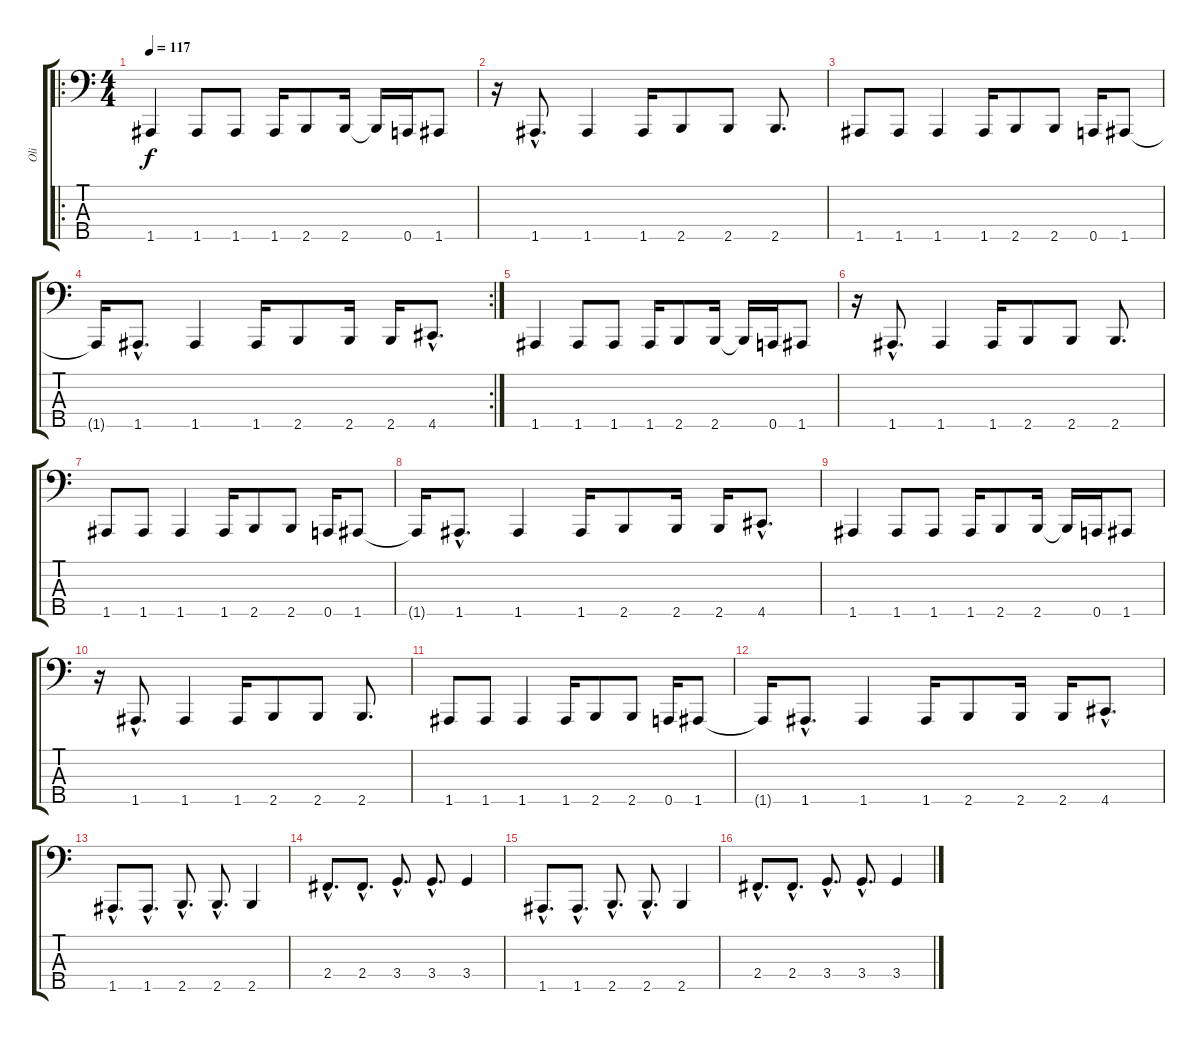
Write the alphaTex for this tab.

\track ("Oli" "Oli") {instrument slapbass1}
\staff {score tabs}
\tuning (G2 D2 A1 E1 A0) {hide}
\ro
\ts (4 4)
\tempo 117
\clef f4
\ks c
1.5.4{dy f} 1.5.8 1.5.8 1.5.16 2.5.8 2.5.16 2.5{t}.16 0.5.16 1.5.8 |
r.16 1.5{hac}.8{d} 1.5.4 1.5.16 2.5.8 2.5.8 2.5.8{d} |
1.5.8 1.5.8 1.5.4 1.5.16 2.5.8 2.5.8 0.5.16 1.5.8 |
\rc 2
1.5{t}.16 1.5{hac}.8{d} 1.5.4 1.5.16 2.5.8 2.5.16 2.5.16 4.5{hac}.8{d} |
1.5.4 1.5.8 1.5.8 1.5.16 2.5.8 2.5.16 2.5{t}.16 0.5.16 1.5.8 |
r.16 1.5{hac}.8{d} 1.5.4 1.5.16 2.5.8 2.5.8 2.5.8{d} |
1.5.8 1.5.8 1.5.4 1.5.16 2.5.8 2.5.8 0.5.16 1.5.8 |
1.5{t}.16 1.5{hac}.8{d} 1.5.4 1.5.16 2.5.8 2.5.16 2.5.16 4.5{hac}.8{d} |
1.5.4 1.5.8 1.5.8 1.5.16 2.5.8 2.5.16 2.5{t}.16 0.5.16 1.5.8 |
r.16 1.5{hac}.8{d} 1.5.4 1.5.16 2.5.8 2.5.8 2.5.8{d} |
1.5.8 1.5.8 1.5.4 1.5.16 2.5.8 2.5.8 0.5.16 1.5.8 |
1.5{t}.16 1.5{hac}.8{d} 1.5.4 1.5.16 2.5.8 2.5.16 2.5.16 4.5{hac}.8{d} |
1.5{hac}.8{d} 1.5{hac}.8{d} 2.5{hac}.8{d} 2.5{hac}.8{d} 2.5.4 |
2.4{hac}.8{d} 2.4{hac}.8{d} 3.4{hac}.8{d} 3.4{hac}.8{d} 3.4.4 |
1.5{hac}.8{d} 1.5{hac}.8{d} 2.5{hac}.8{d} 2.5{hac}.8{d} 2.5.4 |
2.4{hac}.8{d} 2.4{hac}.8{d} 3.4{hac}.8{d} 3.4{hac}.8{d} 3.4.4
